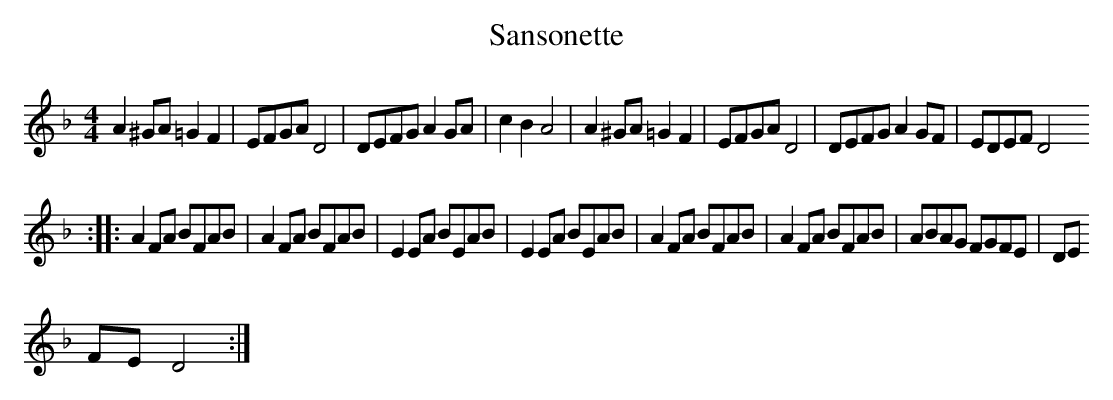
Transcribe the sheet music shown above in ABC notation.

X:1
T:Sansonette
M:4/4
L:1/8
K:Dm
A2^GA=G2F2|EFGA D4|DEFG A2GA|c2B2A4|A2^GA=G2F2|EFGA D4|DEFG A2GF|EDEF D4
:|
|:A2FA BFAB|A2FA BFAB|E2EA BEAB|E2EA BEAB|A2FA BFAB|A2FA BFAB|ABAG FGFE|DE
FE D4:|
